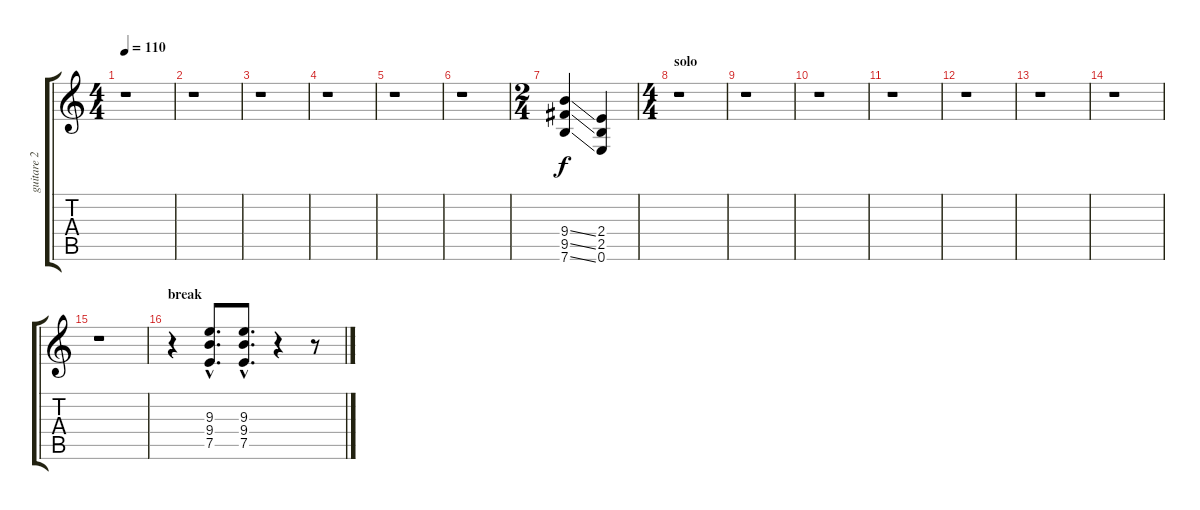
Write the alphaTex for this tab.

\track ("guitare 2" "guitare 2") {instrument electricguitarclean}
\staff {score tabs}
\tuning (E4 B3 G3 D3 A2 E2) {hide}
\ts (4 4)
\tempo 110
\clef g2
\ks c
r.1{dy f} |
r.1 |
r.1 |
r.1 |
r.1 |
r.1 |
\ts (2 4)
(9.4{ss} 9.5{ss} 7.6{ss}).4{volume 8 instrument overdrivenguitar} (2.4 2.5 0.6).4{volume 8 instrument overdrivenguitar} |
\ts (4 4)
\section ("" "solo")
r.1 |
r.1 |
r.1 |
r.1 |
r.1 |
r.1 |
r.1 |
r.1 |
\section ("" "break")
r.4{volume 8 instrument overdrivenguitar} (9.3{hac} 9.4{hac} 7.5{hac}).8{d} (9.3{hac} 9.4{hac} 7.5{hac}).8{d} r.4 r.8
